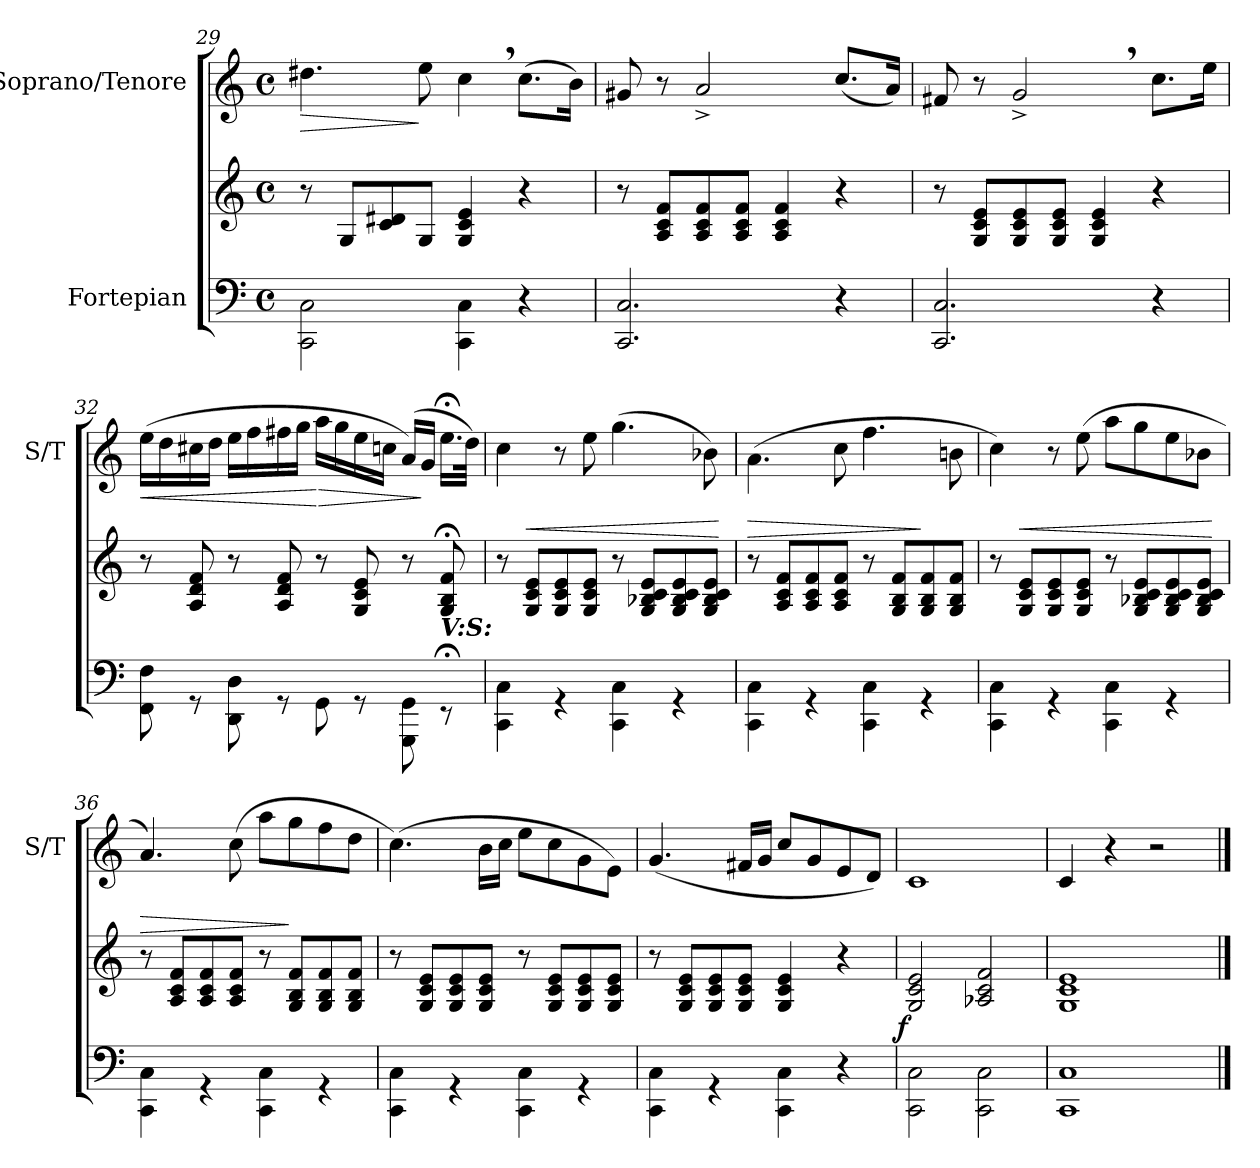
**kern	**kern	**dynam	**kern	**dynam
*part2	*part2	*part2	*part1	*part1
*staff3	*staff2	*staff2/3	*staff1	*staff1
*I"Fortepian	*	*	*I"Soprano/Tenore	*
*	*	*	*I'S/T	*
*clefF4	*clefG2	*	*clefG2	*
*k[]	*k[]	*	*k[]	*
*C:	*C:	*	*C:	*
*M4/4	*M4/4	*	*M4/4	*
*met(c)	*met(c)	*	*met(c)	*
=29	=29	=29	=29	=29
!	!	!	!	!LO:HP:b
2CC\ 2C\	8r	.	4.dd#X\	>
.	8G/L	.	.	.
.	8c/ 8d#X/	.	.	.
.	8G/J	.	8ee\	]
4CC\ 4C\	4G/ 4c/ 4e/	.	4cc,>\	.
4r	4r	.	(>8.cc\L	.
.	.	.	16b\Jk)	.
=30	=30	=30	=30	=30
2.CC/ 2.C/	8r	.	8g#X/	.
.	8A/ 8c/ 8f/L	.	8r	.
.	8A/ 8c/ 8f/	.	2a^>/	.
.	8A/ 8c/ 8f/J	.	.	.
.	4A/ 4c/ 4f/	.	.	.
4r	4r	.	(<8.cc/L	.
.	.	.	16a/Jk)	.
=31	=31	=31	=31	=31
2.CC/ 2.C/	8r	.	8f#X/	.
.	8G/ 8c/ 8e/L	.	8r	.
.	8G/ 8c/ 8e/	.	2g^>,>/	.
.	8G/ 8c/ 8e/J	.	.	.
.	4G/ 4c/ 4e/	.	.	.
4r	4r	.	8.cc\L	.
.	.	.	16ee\Jk	.
=32	=32	=32	=32	=32
!	!	!	!	!LO:HP:b
8FF\ 8F\	8r	.	(>16ee\LL	<
.	.	.	16dd\	.
8rGG	8A/ 8d/ 8f/	.	16cc#X\	.
.	.	.	16dd\JJ	.
8DD\ 8D\	8r	.	16ee\LL	.
.	.	.	16ff\	.
8rGG	8A/ 8d/ 8f/	.	16ff#X\	.
.	.	.	16gg\JJ	.
!	!	!	!	!LO:HP:n=1:b
8GG\	8r	.	16aa\LL	[ >
.	.	.	16gg\	.
8rGG	8G/ 8c/ 8e/	.	16ee\	.
.	.	.	16ccn\JJ	.
8GGG\ 8GG\	8r	.	(<16a/LL)	.
.	.	.	16g/JJ	]
!	!LO:TX:b:Bi:t=V&colon;S&colon;	!	!	!
8r;<EE	8G;</ 8B;</ 8f;</	.	16.ee;<\LL	.
.	.	.	32dd\JJk)	.
=33	=33	=33	=33	=33
4CC\ 4C\	8r	.	4cc\	.
!	!	!LO:HP:a	!	!
.	8G/ 8c/ 8e/L	<	.	.
4rGG	8G/ 8c/ 8e/	.	8r	.
.	8G/ 8c/ 8e/J	.	8ee\	.
4CC\ 4C\	8r	.	(>4.gg\	.
.	8G/ 8B-X/ 8c/ 8e/L	.	.	.
4rGG	8G/ 8B-/ 8c/ 8e/	.	.	.
.	8G/ 8B-/ 8c/ 8e/J	.	8b-X\)	.
.	.	[	.	.
=34	=34	=34	=34	=34
!	!	!LO:HP:a	!	!
4CC\ 4C\	8r	>	(4.a\	.
.	8A/ 8c/ 8f/L	.	.	.
4rGG	8A/ 8c/ 8f/	.	.	.
.	8A/ 8c/ 8f/J	.	8cc\	.
4CC\ 4C\	8r	.	4.ff\	.
.	8G/ 8B/ 8f/L	.	.	.
4rGG	8G/ 8B/ 8f/	]	.	.
.	8G/ 8B/ 8f/J	.	8bn\	.
=35	=35	=35	=35	=35
4CC\ 4C\	8r	.	4cc\)	.
!	!	!LO:HP:a	!	!
.	8G/ 8c/ 8e/L	<	.	.
4rGG	8G/ 8c/ 8e/	.	8r	.
.	8G/ 8c/ 8e/J	.	(>8ee\	.
4CC\ 4C\	8r	.	8aa\L	.
.	8G/ 8B-X/ 8c/ 8e/L	.	8gg\	.
4rGG	8G/ 8B-/ 8c/ 8e/	.	8ee\	.
.	8G/ 8B-/ 8c/ 8e/J	.	8b-X\J	.
.	.	[	.	.
=36	=36	=36	=36	=36
!	!	!LO:HP:a	!	!
4CC\ 4C\	8r	>	4.a/)	.
.	8A/ 8c/ 8f/L	.	.	.
4rGG	8A/ 8c/ 8f/	.	.	.
.	8A/ 8c/ 8f/J	.	(>8cc\	.
4CC\ 4C\	8r	.	8aa\L	.
.	8G/ 8B/ 8f/L	]	8gg\	.
4rGG	8G/ 8B/ 8f/	.	8ff\	.
.	8G/ 8B/ 8f/J	.	8dd\J	.
=37	=37	=37	=37	=37
4CC\ 4C\	8r	.	(>4.cc\)	.
.	8G/ 8c/ 8e/L	.	.	.
4rGG	8G/ 8c/ 8e/	.	.	.
.	8G/ 8c/ 8e/J	.	16b\LL	.
.	.	.	16cc\JJ	.
4CC\ 4C\	8r	.	8ee\L	.
.	8G/ 8c/ 8e/L	.	8cc\	.
4rGG	8G/ 8c/ 8e/	.	8g\	.
.	8G/ 8c/ 8e/J	.	8e\J)	.
=38	=38	=38	=38	=38
4CC\ 4C\	8r	.	(<4.g/	.
.	8G/ 8c/ 8e/L	.	.	.
4rGG	8G/ 8c/ 8e/	.	.	.
.	8G/ 8c/ 8e/J	.	16f#X/LL	.
.	.	.	16g/JJ	.
4CC\ 4C\	4G/ 4c/ 4e/	.	8cc/L	.
.	.	.	8g/	.
4r	4r	.	8e/	.
.	.	.	8d/J)	.
=39	=39	=39	=39	=39
!	!	!LO:DY:b:rj	!	!
2CC\ 2C\	2G/ 2c/ 2e/	f	1c	.
2CC\ 2C\	2A-X/ 2c/ 2f/	.	.	.
=40	=40	=40	=40	=40
1CC\ 1C\	1G/ 1c/ 1e/	.	4c/	.
.	.	.	4r	.
.	.	.	2r	.
==	==	==	==	==
*-	*-	*-	*-	*-
